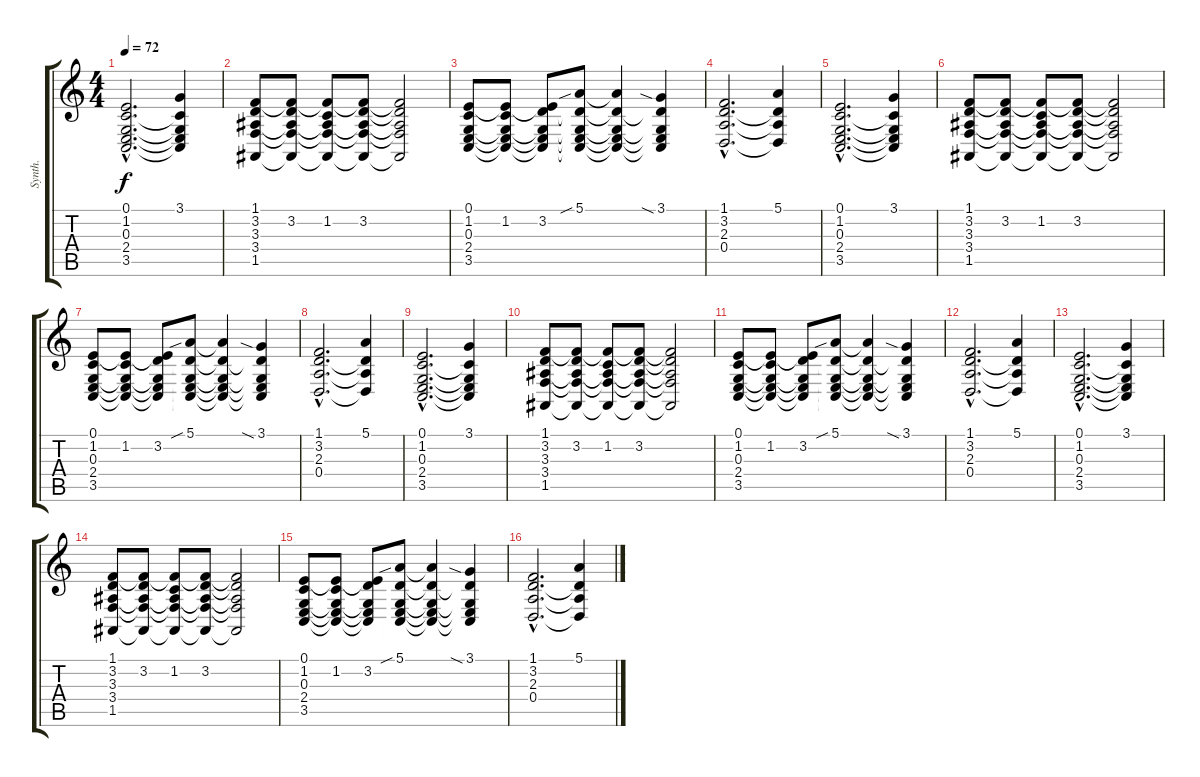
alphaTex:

\track ("Synth." "Synth.") {instrument stringensemble1}
\staff {score tabs}
\tuning (E4 B3 G3 D3 A2 E2) {hide}
\ts (4 4)
\tempo 72
\clef g2
\ks c
(0.1{hac} 1.2{hac} 0.3{hac} 2.4{hac} 3.5{hac}).2{d dy f} (3.1 1.2{t} 0.3{t} 2.4{t} 3.5{t}).4 |
(1.1 3.2 3.3 3.4 1.5).8 (1.1{t} 3.2 3.3{t} 3.4{t} 1.5{t}).8 (1.1{t} 1.2 3.3{t} 3.4{t} 1.5{t}).8 (1.1{t} 3.2 3.3{t} 3.4{t} 1.5{t}).8 (1.1{t} 3.2{t} 3.3{t} 3.4{t} 1.5{t}).2 |
(0.1 1.2 0.3 2.4 3.5).8 (0.1{t} 1.2 0.3{t} 2.4{t} 3.5{t}).8 (0.1{t} 3.2 0.3{t} 2.4{t} 3.5{t}).8 (5.1{sib} 3.2{t} 0.3{t} 2.4{t} 3.5{t}).8 (5.1{t} 3.2{t} 0.3{t} 2.4{t} 3.5{t}).4 (3.1{sia} 3.2{t} 0.3{t} 2.4{t} 3.5{t}).4 |
(1.1{hac} 3.2{hac} 2.3{hac} 0.4{hac}).2{d volume 9 instrument stringensemble1} (5.1 3.2{t} 2.3{t} 0.4{t}).4 |
(0.1{hac} 1.2{hac} 0.3{hac} 2.4{hac} 3.5{hac}).2{d} (3.1 1.2{t} 0.3{t} 2.4{t} 3.5{t}).4 |
(1.1 3.2 3.3 3.4 1.5).8 (1.1{t} 3.2 3.3{t} 3.4{t} 1.5{t}).8 (1.1{t} 1.2 3.3{t} 3.4{t} 1.5{t}).8 (1.1{t} 3.2 3.3{t} 3.4{t} 1.5{t}).8 (1.1{t} 3.2{t} 3.3{t} 3.4{t} 1.5{t}).2 |
(0.1 1.2 0.3 2.4 3.5).8 (0.1{t} 1.2 0.3{t} 2.4{t} 3.5{t}).8 (0.1{t} 3.2 0.3{t} 2.4{t} 3.5{t}).8 (5.1{sib} 3.2{t} 0.3{t} 2.4{t} 3.5{t}).8 (5.1{t} 3.2{t} 0.3{t} 2.4{t} 3.5{t}).4 (3.1{sia} 3.2{t} 0.3{t} 2.4{t} 3.5{t}).4 |
(1.1{hac} 3.2{hac} 2.3{hac} 0.4{hac}).2{d volume 3 instrument stringensemble1} (5.1 3.2{t} 2.3{t} 0.4{t}).4 |
(0.1{hac} 1.2{hac} 0.3{hac} 2.4{hac} 3.5{hac}).2{d volume 6} (3.1 1.2{t} 0.3{t} 2.4{t} 3.5{t}).4 |
(1.1 3.2 3.3 3.4 1.5).8 (1.1{t} 3.2 3.3{t} 3.4{t} 1.5{t}).8 (1.1{t} 1.2 3.3{t} 3.4{t} 1.5{t}).8 (1.1{t} 3.2 3.3{t} 3.4{t} 1.5{t}).8 (1.1{t} 3.2{t} 3.3{t} 3.4{t} 1.5{t}).2 |
(0.1 1.2 0.3 2.4 3.5).8 (0.1{t} 1.2 0.3{t} 2.4{t} 3.5{t}).8 (0.1{t} 3.2 0.3{t} 2.4{t} 3.5{t}).8 (5.1{sib} 3.2{t} 0.3{t} 2.4{t} 3.5{t}).8 (5.1{t} 3.2{t} 0.3{t} 2.4{t} 3.5{t}).4 (3.1{sia} 3.2{t} 0.3{t} 2.4{t} 3.5{t}).4 |
(1.1{hac} 3.2{hac} 2.3{hac} 0.4{hac}).2{d volume 9 instrument stringensemble1} (5.1 3.2{t} 2.3{t} 0.4{t}).4 |
(0.1{hac} 1.2{hac} 0.3{hac} 2.4{hac} 3.5{hac}).2{d} (3.1 1.2{t} 0.3{t} 2.4{t} 3.5{t}).4 |
(1.1 3.2 3.3 3.4 1.5).8 (1.1{t} 3.2 3.3{t} 3.4{t} 1.5{t}).8 (1.1{t} 1.2 3.3{t} 3.4{t} 1.5{t}).8 (1.1{t} 3.2 3.3{t} 3.4{t} 1.5{t}).8 (1.1{t} 3.2{t} 3.3{t} 3.4{t} 1.5{t}).2 |
(0.1 1.2 0.3 2.4 3.5).8 (0.1{t} 1.2 0.3{t} 2.4{t} 3.5{t}).8 (0.1{t} 3.2 0.3{t} 2.4{t} 3.5{t}).8 (5.1{sib} 3.2{t} 0.3{t} 2.4{t} 3.5{t}).8 (5.1{t} 3.2{t} 0.3{t} 2.4{t} 3.5{t}).4 (3.1{sia} 3.2{t} 0.3{t} 2.4{t} 3.5{t}).4 |
(1.1{hac} 3.2{hac} 2.3{hac} 0.4{hac}).2{d volume 9 instrument stringensemble1} (5.1 3.2{t} 2.3{t} 0.4{t}).4
